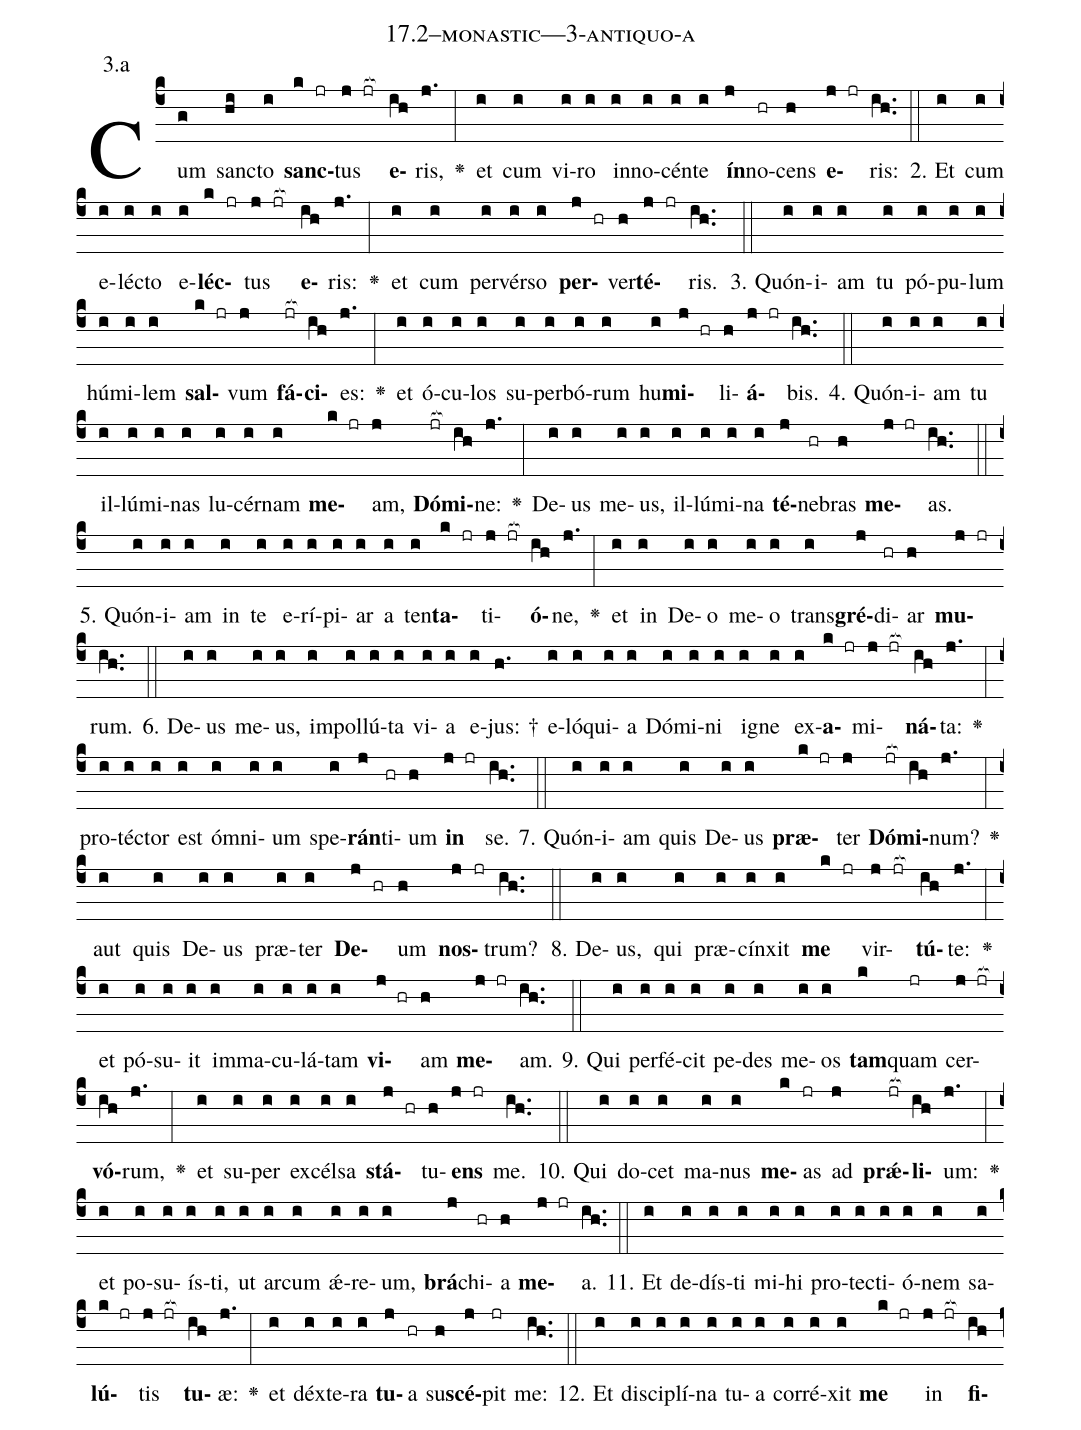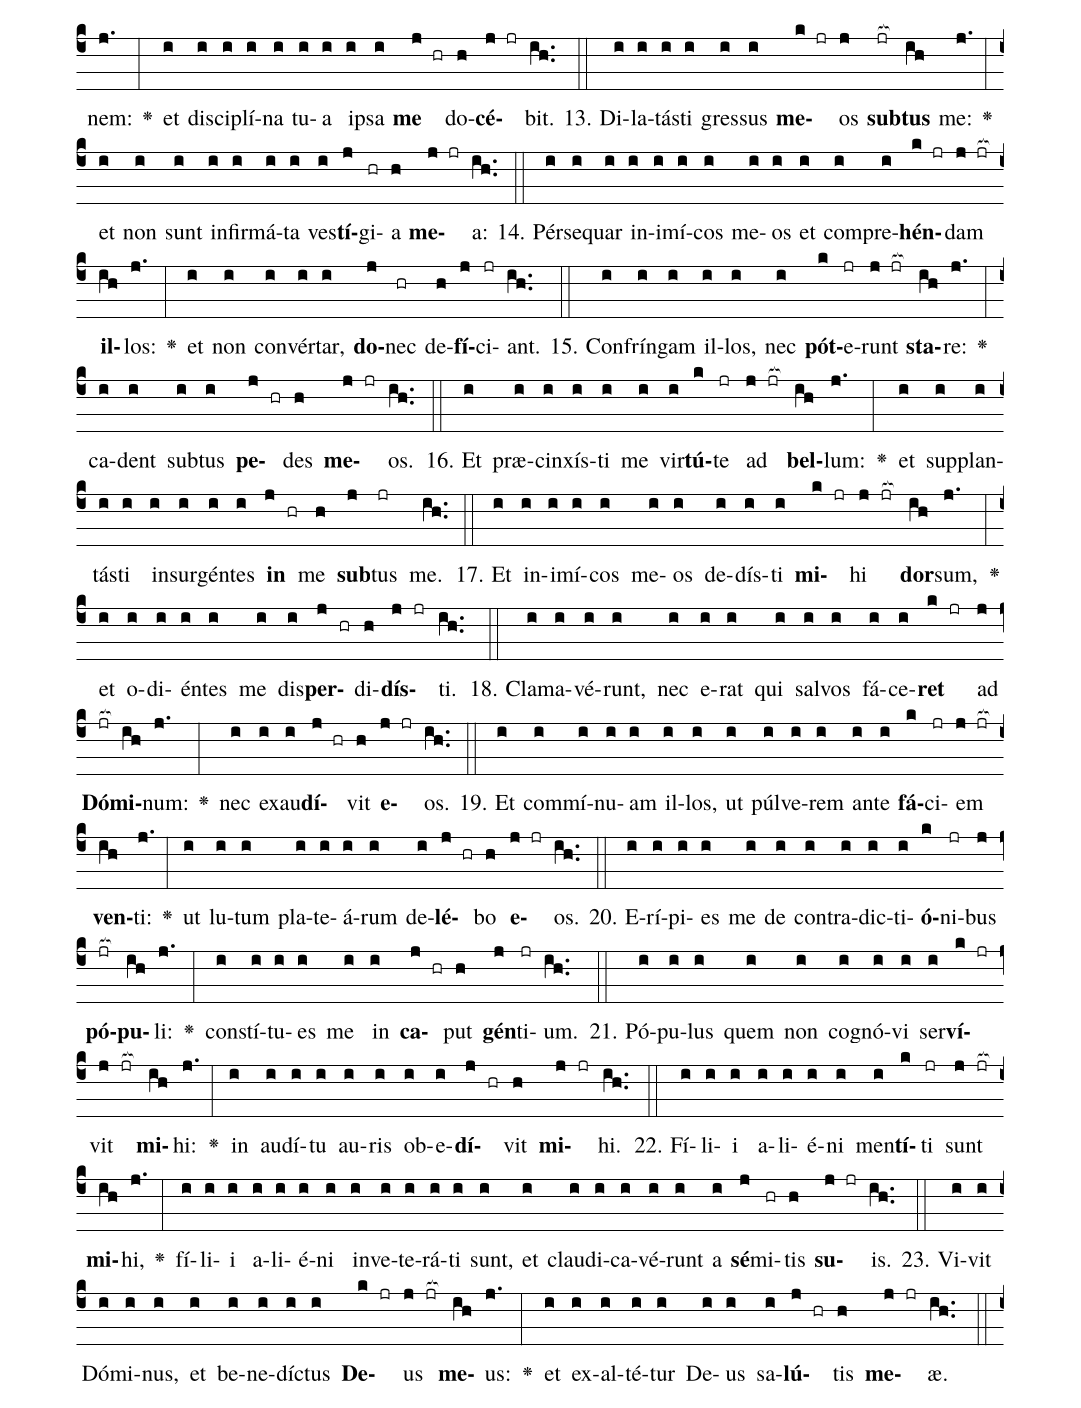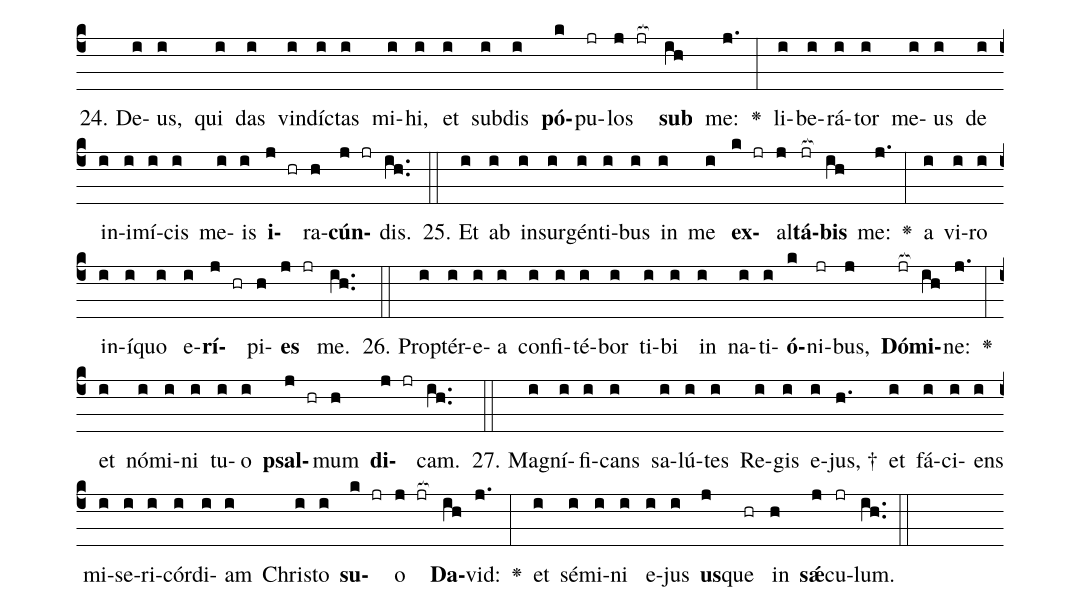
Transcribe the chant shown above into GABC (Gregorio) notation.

name: 17.2--monastic---3-antiquo-a;
annotation: 3.a;
%%
(c4)Cum(g) sanc(hi)to(i) <b>sanc</b>(k jr)tus(j jr[ocb:1{]) <b>e</b>(ih[ocb:0}])ris,(j.) <v>\greheightstar</v>(:) et(i) cum(i) vi(i)ro(i) in(i)no(i)cén(i)te(i) <b>ín</b>(j)no(hr)cens(h) <b>e</b>(j jr)ris:(ih..) (::)
2. Et(i) cum(i) e(i)léc(i)to(i) e(i)<b>léc</b>(k jr)tus(j jr[ocb:1{]) <b>e</b>(ih[ocb:0}])ris:(j.) <v>\greheightstar</v>(:) et(i) cum(i) per(i)vér(i)so(i) <b>per</b>(j hr)ver(h)<b>té</b>(j jr)ris.(ih..) (::)
3. Quón(i)i(i)am(i) tu(i) pó(i)pu(i)lum(i) hú(i)mi(i)lem(i) <b>sal</b>(k jr)vum(j) <b>fá</b>(jr[ocb:1{])<b>ci</b>(ih[ocb:0}])es:(j.) <v>\greheightstar</v>(:) et(i) ó(i)cu(i)los(i) su(i)per(i)bó(i)rum(i) hu(i)<b>mi</b>(j hr)li(h)<b>á</b>(j jr)bis.(ih..) (::)
4. Quón(i)i(i)am(i) tu(i) il(i)lú(i)mi(i)nas(i) lu(i)cér(i)nam(i) <b>me</b>(k jr)am,(j) <b>Dó</b>(jr[ocb:1{])<b>mi</b>(ih[ocb:0}])ne:(j.) <v>\greheightstar</v>(:) De(i)us(i) me(i)us,(i) il(i)lú(i)mi(i)na(i) <b>té</b>(j)ne(hr)bras(h) <b>me</b>(j jr)as.(ih..) (::)
5. Quón(i)i(i)am(i) in(i) te(i) e(i)rí(i)pi(i)ar(i) a(i) ten(i)<b>ta</b>(k jr)ti(j jr[ocb:1{])<b>ó</b>(ih[ocb:0}])ne,(j.) <v>\greheightstar</v>(:) et(i) in(i) De(i)o(i) me(i)o(i) trans(i)<b>gré</b>(j)di(hr)ar(h) <b>mu</b>(j jr)rum.(ih..) (::)
6. De(i)us(i) me(i)us,(i) im(i)pol(i)lú(i)ta(i) vi(i)a(i) e(i)jus: †(h.) e(i)ló(i)qui(i)a(i) Dó(i)mi(i)ni(i) i(i)gne(i) ex(i)<b>a</b>(k jr)mi(j jr[ocb:1{])<b>ná</b>(ih[ocb:0}])ta:(j.) <v>\greheightstar</v>(:) pro(i)téc(i)tor(i) est(i) óm(i)ni(i)um(i) spe(i)<b>rán</b>(j)ti(hr)um(h) <b>in</b>(j jr) se.(ih..) (::)
7. Quón(i)i(i)am(i) quis(i) De(i)us(i) <b>præ</b>(k jr)ter(j) <b>Dó</b>(jr[ocb:1{])<b>mi</b>(ih[ocb:0}])num?(j.) <v>\greheightstar</v>(:) aut(i) quis(i) De(i)us(i) præ(i)ter(i) <b>De</b>(j hr)um(h) <b>nos</b>(j jr)trum?(ih..) (::)
8. De(i)us,(i) qui(i) præ(i)cín(i)xit(i) <b>me</b>(k jr) vir(j jr[ocb:1{])<b>tú</b>(ih[ocb:0}])te:(j.) <v>\greheightstar</v>(:) et(i) pó(i)su(i)it(i) im(i)ma(i)cu(i)lá(i)tam(i) <b>vi</b>(j hr)am(h) <b>me</b>(j jr)am.(ih..) (::)
9. Qui(i) per(i)fé(i)cit(i) pe(i)des(i) me(i)os(i) <b>tam</b>(k)quam(jr) cer(j jr[ocb:1{])<b>vó</b>(ih[ocb:0}])rum,(j.) <v>\greheightstar</v>(:) et(i) su(i)per(i) ex(i)cél(i)sa(i) <b>stá</b>(j hr)tu(h)<b>ens</b>(j jr) me.(ih..) (::)
10. Qui(i) do(i)cet(i) ma(i)nus(i) <b>me</b>(k)as(jr) ad(j) <b>prǽ</b>(jr[ocb:1{])<b>li</b>(ih[ocb:0}])um:(j.) <v>\greheightstar</v>(:) et(i) po(i)su(i)ís(i)ti,(i) ut(i) ar(i)cum(i) ǽ(i)re(i)um,(i) <b>brá</b>(j)chi(hr)a(h) <b>me</b>(j jr)a.(ih..) (::)
11. Et(i) de(i)dís(i)ti(i) mi(i)hi(i) pro(i)tec(i)ti(i)ó(i)nem(i) sa(i)<b>lú</b>(k jr)tis(j jr[ocb:1{]) <b>tu</b>(ih[ocb:0}])æ:(j.) <v>\greheightstar</v>(:) et(i) déx(i)te(i)ra(i) <b>tu</b>(j)a(hr) su(h)<b>scé</b>(j)pit(jr) me:(ih..) (::)
12. Et(i) di(i)sci(i)plí(i)na(i) tu(i)a(i) cor(i)ré(i)xit(i) <b>me</b>(k jr) in(j jr[ocb:1{]) <b>fi</b>(ih[ocb:0}])nem:(j.) <v>\greheightstar</v>(:) et(i) di(i)sci(i)plí(i)na(i) tu(i)a(i) ip(i)sa(i) <b>me</b>(j hr) do(h)<b>cé</b>(j jr)bit.(ih..) (::)
13. Di(i)la(i)tás(i)ti(i) gres(i)sus(i) <b>me</b>(k jr)os(j) <b>sub</b>(jr[ocb:1{])<b>tus</b>(ih[ocb:0}]) me:(j.) <v>\greheightstar</v>(:) et(i) non(i) sunt(i) in(i)fir(i)má(i)ta(i) ves(i)<b>tí</b>(j)gi(hr)a(h) <b>me</b>(j jr)a:(ih..) (::)
14. Pér(i)se(i)quar(i) in(i)i(i)mí(i)cos(i) me(i)os(i) et(i) com(i)pre(i)<b>hén</b>(k jr)dam(j jr[ocb:1{]) <b>il</b>(ih[ocb:0}])los:(j.) <v>\greheightstar</v>(:) et(i) non(i) con(i)vér(i)tar,(i) <b>do</b>(j)nec(hr) de(h)<b>fí</b>(j)ci(jr)ant.(ih..) (::)
15. Con(i)frín(i)gam(i) il(i)los,(i) nec(i) <b>pót</b>(k)e(jr)runt(j jr[ocb:1{]) <b>sta</b>(ih[ocb:0}])re:(j.) <v>\greheightstar</v>(:) ca(i)dent(i) sub(i)tus(i) <b>pe</b>(j hr)des(h) <b>me</b>(j jr)os.(ih..) (::)
16. Et(i) præ(i)cin(i)xís(i)ti(i) me(i) vir(i)<b>tú</b>(k)te(jr) ad(j jr[ocb:1{]) <b>bel</b>(ih[ocb:0}])lum:(j.) <v>\greheightstar</v>(:) et(i) sup(i)plan(i)tás(i)ti(i) in(i)sur(i)gén(i)tes(i) <b>in</b>(j hr) me(h) <b>sub</b>(j)tus(jr) me.(ih..) (::)
17. Et(i) in(i)i(i)mí(i)cos(i) me(i)os(i) de(i)dís(i)ti(i) <b>mi</b>(k jr)hi(j jr[ocb:1{]) <b>dor</b>(ih[ocb:0}])sum,(j.) <v>\greheightstar</v>(:) et(i) o(i)di(i)én(i)tes(i) me(i) dis(i)<b>per</b>(j hr)di(h)<b>dís</b>(j jr)ti.(ih..) (::)
18. Cla(i)ma(i)vé(i)runt,(i) nec(i) e(i)rat(i) qui(i) sal(i)vos(i) fá(i)ce(i)<b>ret</b>(k jr) ad(j) <b>Dó</b>(jr[ocb:1{])<b>mi</b>(ih[ocb:0}])num:(j.) <v>\greheightstar</v>(:) nec(i) ex(i)au(i)<b>dí</b>(j hr)vit(h) <b>e</b>(j jr)os.(ih..) (::)
19. Et(i) com(i)mí(i)nu(i)am(i) il(i)los,(i) ut(i) púl(i)ve(i)rem(i) an(i)te(i) <b>fá</b>(k)ci(jr)em(j jr[ocb:1{]) <b>ven</b>(ih[ocb:0}])ti:(j.) <v>\greheightstar</v>(:) ut(i) lu(i)tum(i) pla(i)te(i)á(i)rum(i) de(i)<b>lé</b>(j hr)bo(h) <b>e</b>(j jr)os.(ih..) (::)
20. E(i)rí(i)pi(i)es(i) me(i) de(i) con(i)tra(i)dic(i)ti(i)<b>ó</b>(k)ni(jr)bus(j) <b>pó</b>(jr[ocb:1{])<b>pu</b>(ih[ocb:0}])li:(j.) <v>\greheightstar</v>(:) con(i)stí(i)tu(i)es(i) me(i) in(i) <b>ca</b>(j hr)put(h) <b>gén</b>(j)ti(jr)um.(ih..) (::)
21. Pó(i)pu(i)lus(i) quem(i) non(i) co(i)gnó(i)vi(i) ser(i)<b>ví</b>(k jr)vit(j jr[ocb:1{]) <b>mi</b>(ih[ocb:0}])hi:(j.) <v>\greheightstar</v>(:) in(i) au(i)dí(i)tu(i) au(i)ris(i) ob(i)e(i)<b>dí</b>(j hr)vit(h) <b>mi</b>(j jr)hi.(ih..) (::)
22. Fí(i)li(i)i(i) a(i)li(i)é(i)ni(i) men(i)<b>tí</b>(k)ti(jr) sunt(j jr[ocb:1{]) <b>mi</b>(ih[ocb:0}])hi,(j.) <v>\greheightstar</v>(:) fí(i)li(i)i(i) a(i)li(i)é(i)ni(i) in(i)ve(i)te(i)rá(i)ti(i) sunt,(i) et(i) clau(i)di(i)ca(i)vé(i)runt(i) a(i) <b>sé</b>(j)mi(hr)tis(h) <b>su</b>(j jr)is.(ih..) (::)
23. Vi(i)vit(i) Dó(i)mi(i)nus,(i) et(i) be(i)ne(i)díc(i)tus(i) <b>De</b>(k jr)us(j jr[ocb:1{]) <b>me</b>(ih[ocb:0}])us:(j.) <v>\greheightstar</v>(:) et(i) ex(i)al(i)té(i)tur(i) De(i)us(i) sa(i)<b>lú</b>(j hr)tis(h) <b>me</b>(j jr)æ.(ih..) (::)
24. De(i)us,(i) qui(i) das(i) vin(i)díc(i)tas(i) mi(i)hi,(i) et(i) sub(i)dis(i) <b>pó</b>(k)pu(jr)los(j jr[ocb:1{]) <b>sub</b>(ih[ocb:0}]) me:(j.) <v>\greheightstar</v>(:) li(i)be(i)rá(i)tor(i) me(i)us(i) de(i) in(i)i(i)mí(i)cis(i) me(i)is(i) <b>i</b>(j hr)ra(h)<b>cún</b>(j jr)dis.(ih..) (::)
25. Et(i) ab(i) in(i)sur(i)gén(i)ti(i)bus(i) in(i) me(i) <b>ex</b>(k jr)al(j)<b>tá</b>(jr[ocb:1{])<b>bis</b>(ih[ocb:0}]) me:(j.) <v>\greheightstar</v>(:) a(i) vi(i)ro(i) in(i)í(i)quo(i) e(i)<b>rí</b>(j hr)pi(h)<b>es</b>(j jr) me.(ih..) (::)
26. Prop(i)tér(i)e(i)a(i) con(i)fi(i)té(i)bor(i) ti(i)bi(i) in(i) na(i)ti(i)<b>ó</b>(k)ni(jr)bus,(j) <b>Dó</b>(jr[ocb:1{])<b>mi</b>(ih[ocb:0}])ne:(j.) <v>\greheightstar</v>(:) et(i) nó(i)mi(i)ni(i) tu(i)o(i) <b>psal</b>(j hr)mum(h) <b>di</b>(j jr)cam.(ih..) (::)
27. Ma(i)gní(i)fi(i)cans(i) sa(i)lú(i)tes(i) Re(i)gis(i) e(i)jus, †(h.) et(i) fá(i)ci(i)ens(i) mi(i)se(i)ri(i)cór(i)di(i)am(i) Chris(i)to(i) <b>su</b>(k jr)o(j jr[ocb:1{]) <b>Da</b>(ih[ocb:0}])vid:(j.) <v>\greheightstar</v>(:) et(i) sé(i)mi(i)ni(i) e(i)jus(i) <b>us</b>(j)que(hr) in(h) <b>sǽ</b>(j)cu(jr)lum.(ih..) (::)
